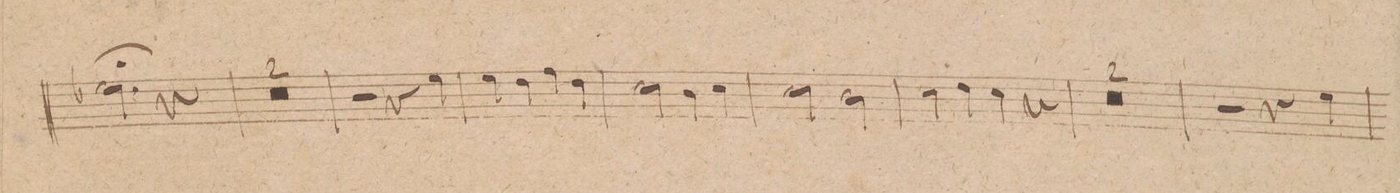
**kern	**dynam
*I"Clarnetto. in A.	*
*clefG2	*
*k[f#c#g#]	*
*met(c|)	*
*M2/2	*
2.ccX;\	.
4r	.
=283	=283
0r	.
=284	=284
=285	=285
2r	.
4r	.
4cc#\	.
=286	=286
4cc#\	.
4b\	.
4dd\	.
4b\	.
=287	=287
2a\	.
4g#\	.
4a\	.
=288	=288
2a\	.
2g#\	.
=289	=289
4a\	.
4b\	.
4a\	.
4r	.
=290	=290
0r	.
=291	=291
=292	=292
2r	.
4r	.
4cc#\	.
=293	=293
*-	*-
